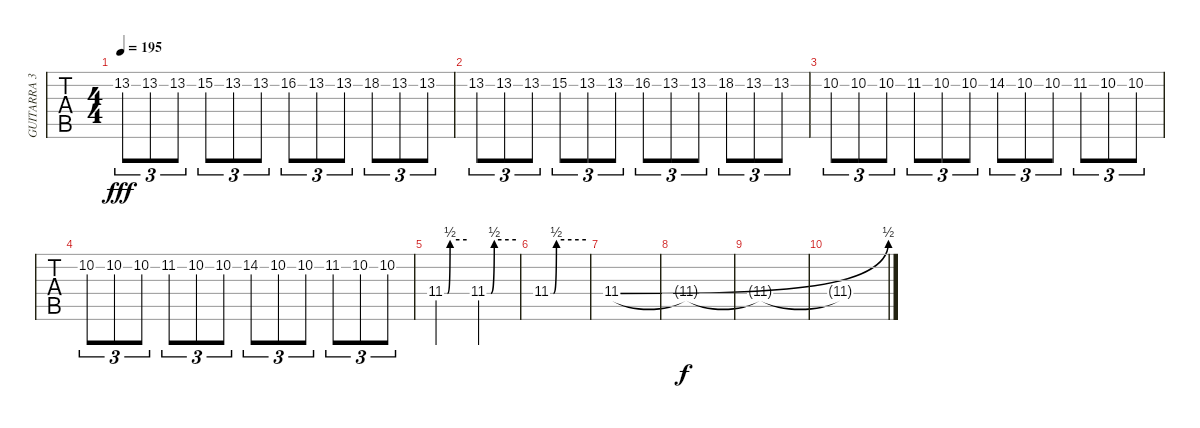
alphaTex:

\track ("GUITARRA 3" "GUITARRA 3") {instrument overdrivenguitar}
\staff {tabs}
\tuning (Eb4 Bb3 Gb3 Db3 Ab2 Eb2) {hide}
\ts (4 4)
\tempo 195
\clef g2
\ks c
13.2.8{tu (3 2) dy fff} 13.2.8{tu (3 2)} 13.2.8{tu (3 2)} 15.2.8{tu (3 2)} 13.2.8{tu (3 2)} 13.2.8{tu (3 2)} 16.2.8{tu (3 2)} 13.2.8{tu (3 2)} 13.2.8{tu (3 2)} 18.2.8{tu (3 2)} 13.2.8{tu (3 2)} 13.2.8{tu (3 2)} |
13.2.8{tu (3 2)} 13.2.8{tu (3 2)} 13.2.8{tu (3 2)} 15.2.8{tu (3 2)} 13.2.8{tu (3 2)} 13.2.8{tu (3 2)} 16.2.8{tu (3 2)} 13.2.8{tu (3 2)} 13.2.8{tu (3 2)} 18.2.8{tu (3 2)} 13.2.8{tu (3 2)} 13.2.8{tu (3 2)} |
10.2.8{tu (3 2)} 10.2.8{tu (3 2)} 10.2.8{tu (3 2)} 11.2.8{tu (3 2)} 10.2.8{tu (3 2)} 10.2.8{tu (3 2)} 14.2.8{tu (3 2)} 10.2.8{tu (3 2)} 10.2.8{tu (3 2)} 11.2.8{tu (3 2)} 10.2.8{tu (3 2)} 10.2.8{tu (3 2)} |
10.2.8{tu (3 2)} 10.2.8{tu (3 2)} 10.2.8{tu (3 2)} 11.2.8{tu (3 2)} 10.2.8{tu (3 2)} 10.2.8{tu (3 2)} 14.2.8{tu (3 2)} 10.2.8{tu (3 2)} 10.2.8{tu (3 2)} 11.2.8{tu (3 2)} 10.2.8{tu (3 2)} 10.2.8{tu (3 2)} |
11.4{be (custom 0 0 8 0 15 2 60 2)}.2 11.4{be (custom 0 0 8 0 15 2 60 2)}.2 |
11.4{be (custom 0 0 5 0 10 2 60 2)}.1 |
11.4{be (bend 0 0 60 2)}.1 |
11.4{t}.1{dy f} |
11.4{t}.1 |
11.4{t}.1
